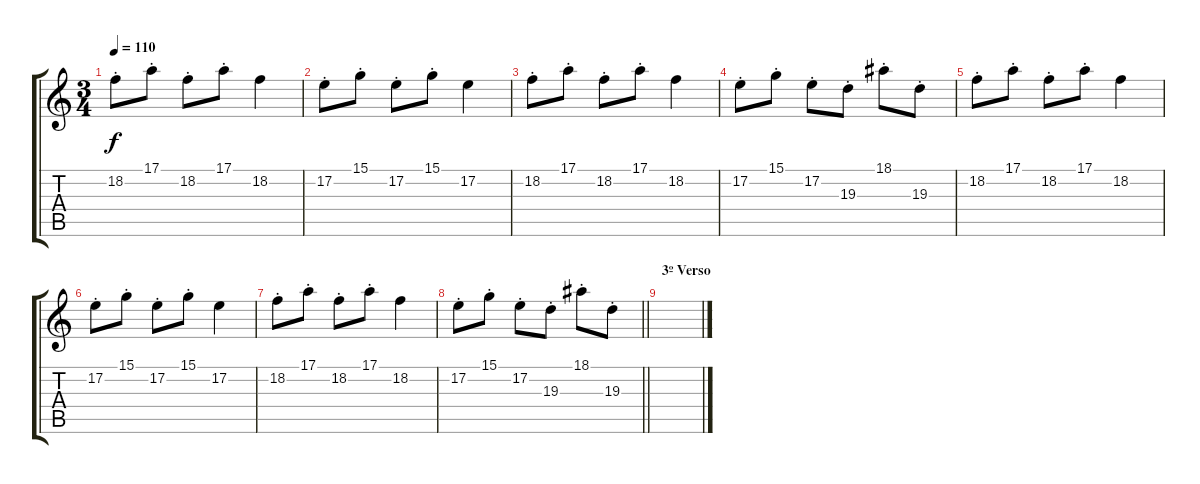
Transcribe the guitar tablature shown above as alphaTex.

\track "" {instrument flute}
\staff {score tabs}
\tuning (E4 B3 G3 D3 A2 E2) {hide}
\ts (3 4)
\tempo 110
\clef g2
\ks c
18.2{st}.8{dy f} 17.1{st}.8 18.2{st}.8 17.1{st}.8 18.2.4 |
17.2{st}.8 15.1{st}.8 17.2{st}.8 15.1{st}.8 17.2.4 |
18.2{st}.8 17.1{st}.8 18.2{st}.8 17.1{st}.8 18.2.4 |
17.2{st}.8 15.1{st}.8 17.2{st}.8 19.3{st}.8 18.1{st}.8 19.3{st}.8 |
18.2{st}.8 17.1{st}.8 18.2{st}.8 17.1{st}.8 18.2.4 |
17.2{st}.8 15.1{st}.8 17.2{st}.8 15.1{st}.8 17.2.4 |
18.2{st}.8 17.1{st}.8 18.2{st}.8 17.1{st}.8 18.2.4 |
\barLineRight lightlight
17.2{st}.8 15.1{st}.8 17.2{st}.8 19.3{st}.8 18.1{st}.8 19.3{st}.8 |
\section ("" "3º Verso")
